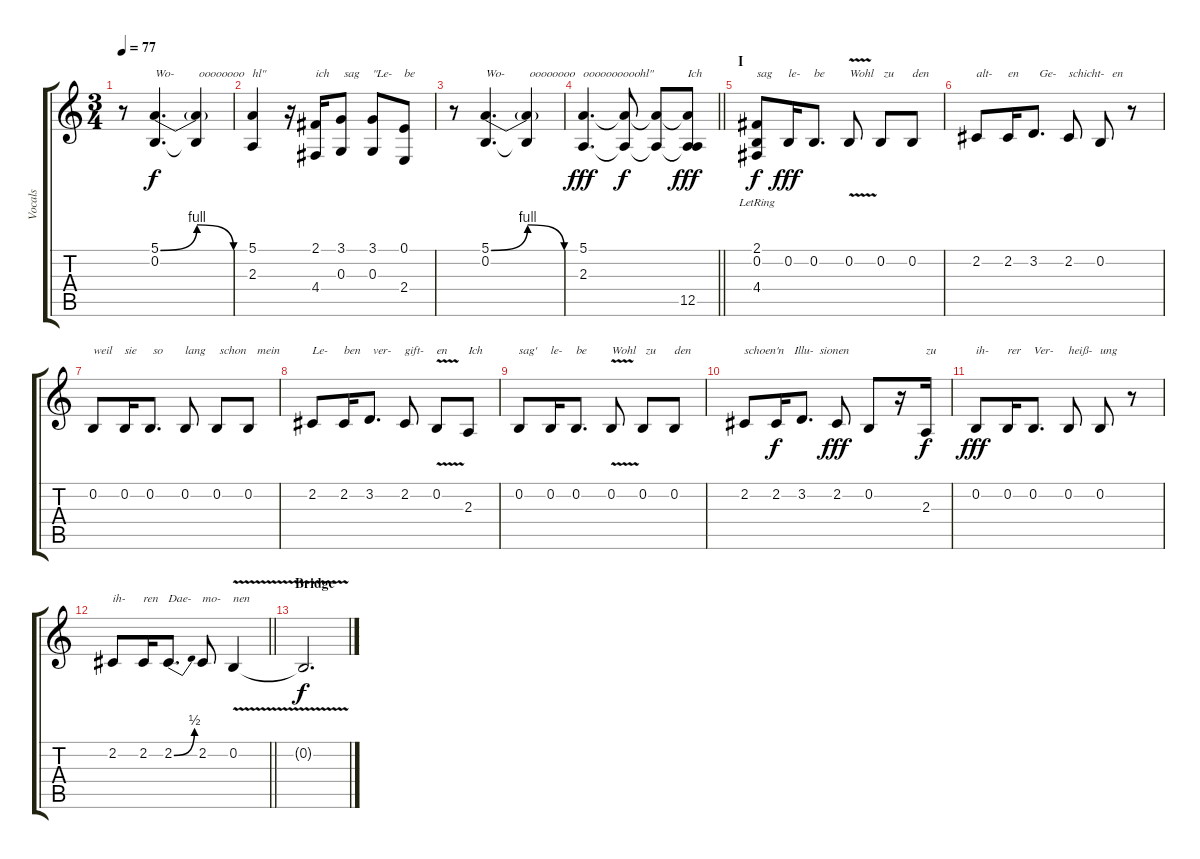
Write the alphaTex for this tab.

\track ("Vocals" "Vocals") {instrument viola}
\staff {score tabs}
\tuning (E4 B3 G3 D3 A2 D2) {hide}
\ts (3 4)
\tempo 77
\clef g2
\ks c
r.8{dy f} (5.1{be (bendrelease 0 0 5 4 55 4 60 0)} 0.2).4{d txt "Wo-"} (5.1{t} 0.2{t}).4{txt " oooooooo"} |
(5.1 2.3).4{txt "hl\""} r.16 (2.1 4.4).16{txt "ich"} (3.1 0.3).8{txt " sag"} (3.1 0.3).8{txt "\"Le-"} (0.1 2.4).8{txt "be"} |
r.8 (5.1{be (bendrelease 0 0 5 4 55 4 60 0)} 0.2).4{d txt "Wo-"} (5.1{t} 0.2{t}).4{txt " oooooooo"} |
\barLineRight lightlight
(5.1 2.3).4{d txt "oooooooooohl\"" dy fff} (5.1{t} 2.3{t}).8{dy f} (5.1{t} 2.3{t}).8 (5.1{t} 2.3{t} 12.5).8{txt "Ich" dy fff} |
\section ("" "I")
(2.1{lr} 0.2 4.4{lr}).8{txt "sag" dy f} 0.2.16{txt "le-" dy fff} 0.2.8{d txt "be"} 0.2{v}.8{txt "Wohl"} 0.2.8{txt " zu"} 0.2.8{txt "den"} |
2.2.8{txt "alt-"} 2.2.16{txt "en"} 3.2.8{d txt "  Ge-"} 2.2.8{txt "schicht-"} 0.2.8{txt "    en"} r.8 |
0.2.8{txt "weil"} 0.2.16{txt "sie"} 0.2.8{d txt " so"} 0.2.8{txt "lang"} 0.2.8{txt " schon"} 0.2.8{txt "   mein"} |
2.2.8{txt "Le-"} 2.2.16{txt "ben"} 3.2.8{d txt " ver-"} 2.2.8{txt "gift-"} 0.2{v}.8{txt "en"} 2.3.8{txt "Ich"} |
0.2.8{txt "sag'"} 0.2.16{txt "le-"} 0.2.8{d txt "be"} 0.2{v}.8{txt "Wohl"} 0.2.8{txt " zu"} 0.2.8{txt "den"} |
2.2.8{txt "schoen'n"} 2.2.16{txt "      Illu-  sionen" dy f} 3.2.8{d} 2.2.8{dy fff} 0.2.8 r.16 2.3.16{txt "zu" dy f} |
0.2.8{txt "ih-" dy fff} 0.2.16{txt "rer"} 0.2.8{d txt "Ver-"} 0.2.8{txt "heiß-"} 0.2.8{txt "ung"} r.8 |
\barLineRight lightlight
2.2.8{txt "ih-"} 2.2.16{txt "ren"} 2.2{be (bend 0 0 60 2)}.8{d txt "Dae-"} 2.2.8{txt "mo-"} 0.2{v}.4{txt "nen"} |
\section ("" "Bridge")
0.2{t}.2{d dy f volume 4}
